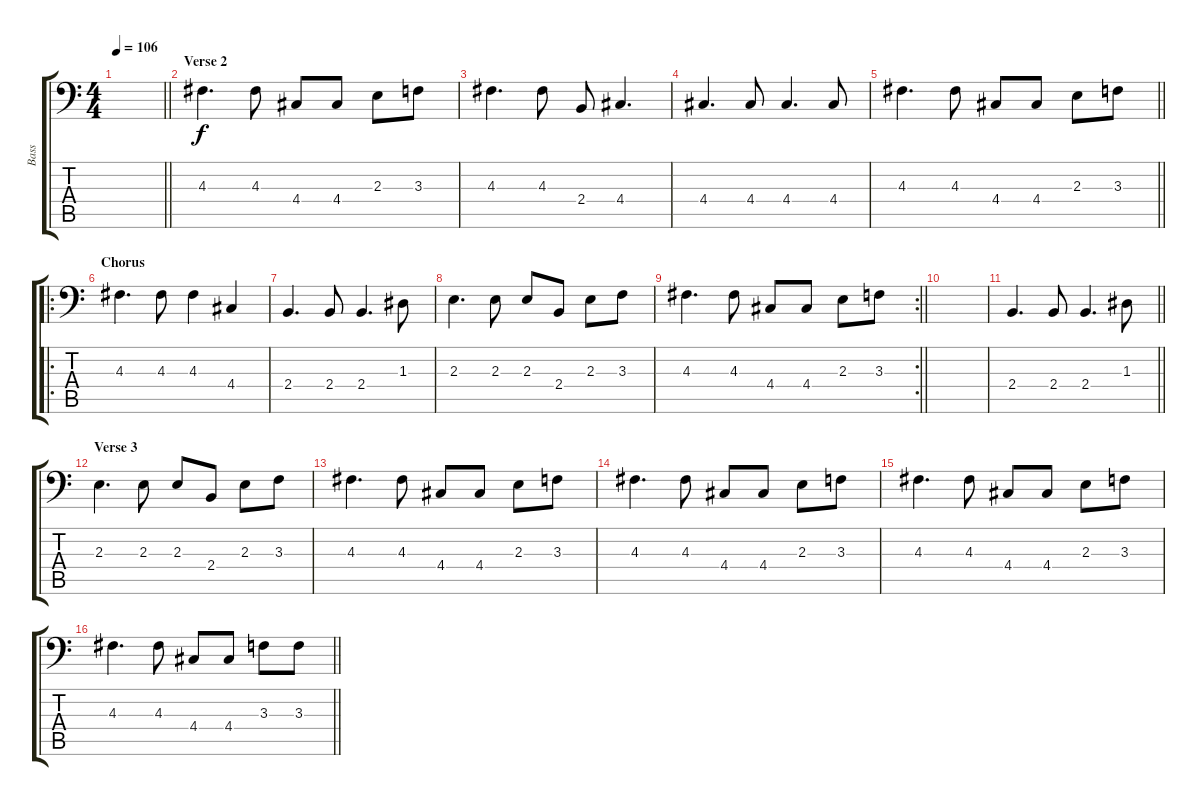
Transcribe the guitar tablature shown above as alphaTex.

\track ("Bass" "Bass") {instrument electricbassfinger}
\staff {score tabs}
\tuning (C3 G2 D2 A1 E1 B0) {hide}
\ts (4 4)
\tempo 106
\clef f4
\barLineRight lightlight
\ks c
|
\section ("" "Verse 2")
4.3.4{d} 4.3.8 4.4.8 4.4.8 2.3.8 3.3.8 |
4.3.4{d} 4.3.8 2.4.8 4.4.4{d} |
4.4.4{d} 4.4.8 4.4.4{d} 4.4.8 |
\barLineRight lightlight
4.3.4{d} 4.3.8 4.4.8 4.4.8 2.3.8 3.3.8 |
\ro
\section ("" "Chorus")
4.3.4{d} 4.3.8 4.3.4 4.4.4 |
2.4.4{d} 2.4.8 2.4.4{d} 1.3.8 |
2.3.4{d} 2.3.8 2.3.8 2.4.8 2.3.8 3.3.8 |
\rc 2
\barLineRight lightlight
4.3.4{d} 4.3.8 4.4.8 4.4.8 2.3.8 3.3.8 |
|
\barLineRight lightlight
2.4.4{d} 2.4.8 2.4.4{d} 1.3.8 |
\section ("" "Verse 3")
2.3.4{d} 2.3.8 2.3.8 2.4.8 2.3.8 3.3.8 |
4.3.4{d} 4.3.8 4.4.8 4.4.8 2.3.8 3.3.8 |
4.3.4{d} 4.3.8 4.4.8 4.4.8 2.3.8 3.3.8 |
4.3.4{d} 4.3.8 4.4.8 4.4.8 2.3.8 3.3.8 |
\barLineRight lightlight
4.3.4{d} 4.3.8 4.4.8 4.4.8 3.3.8 3.3.8
